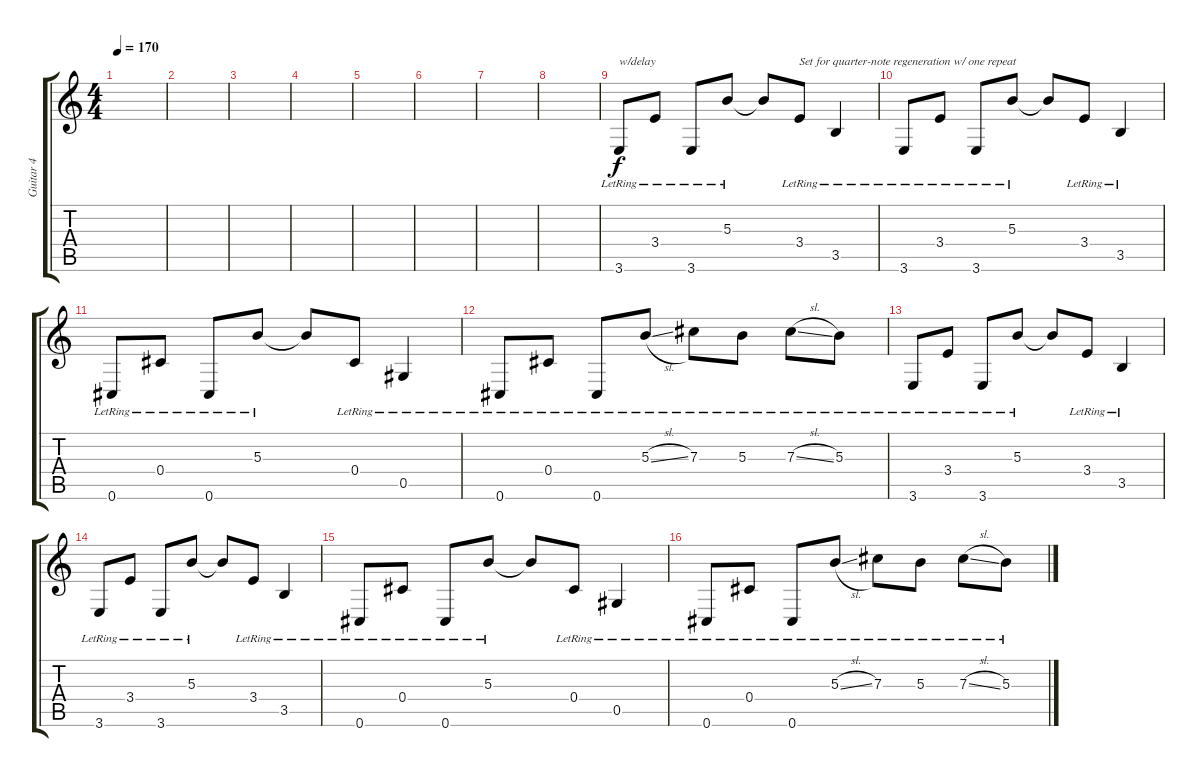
\track ("Guitar 4" "Guitar 4") {instrument electricguitarclean}
\staff {score tabs}
\tuning (Eb4 Bb3 Gb3 Db3 Ab2 Db2) {hide}
\ts (4 4)
\tempo 170
\clef g2
\ks c
|
|
|
|
|
|
|
|
3.6{lr}.8{txt "w/delay"} 3.4{lr}.8 3.6{lr}.8 5.3{lr}.8 5.3{t}.8 3.4{lr}.8{txt "Set for quarter-note regeneration w/ one repeat"} 3.5{lr}.4 |
3.6{lr}.8 3.4{lr}.8 3.6{lr}.8 5.3{lr}.8 5.3{t}.8 3.4{lr}.8 3.5{lr}.4 |
0.6{lr}.8 0.4{lr}.8 0.6{lr}.8 5.3{lr}.8 5.3{t}.8 0.4{lr}.8 0.5{lr}.4 |
0.6{lr}.8 0.4{lr}.8 0.6{lr}.8 5.3{sl lr}.8 7.3{lr}.8 5.3{lr}.8 7.3{sl lr}.8 5.3{lr}.8 |
3.6{lr}.8 3.4{lr}.8 3.6{lr}.8 5.3{lr}.8 5.3{t}.8 3.4{lr}.8 3.5{lr}.4 |
3.6{lr}.8 3.4{lr}.8 3.6{lr}.8 5.3{lr}.8 5.3{t}.8 3.4{lr}.8 3.5{lr}.4 |
0.6{lr}.8 0.4{lr}.8 0.6{lr}.8 5.3{lr}.8 5.3{t}.8 0.4{lr}.8 0.5{lr}.4 |
0.6{lr}.8 0.4{lr}.8 0.6{lr}.8 5.3{sl lr}.8 7.3{lr}.8 5.3{lr}.8 7.3{sl lr}.8 5.3{lr}.8
